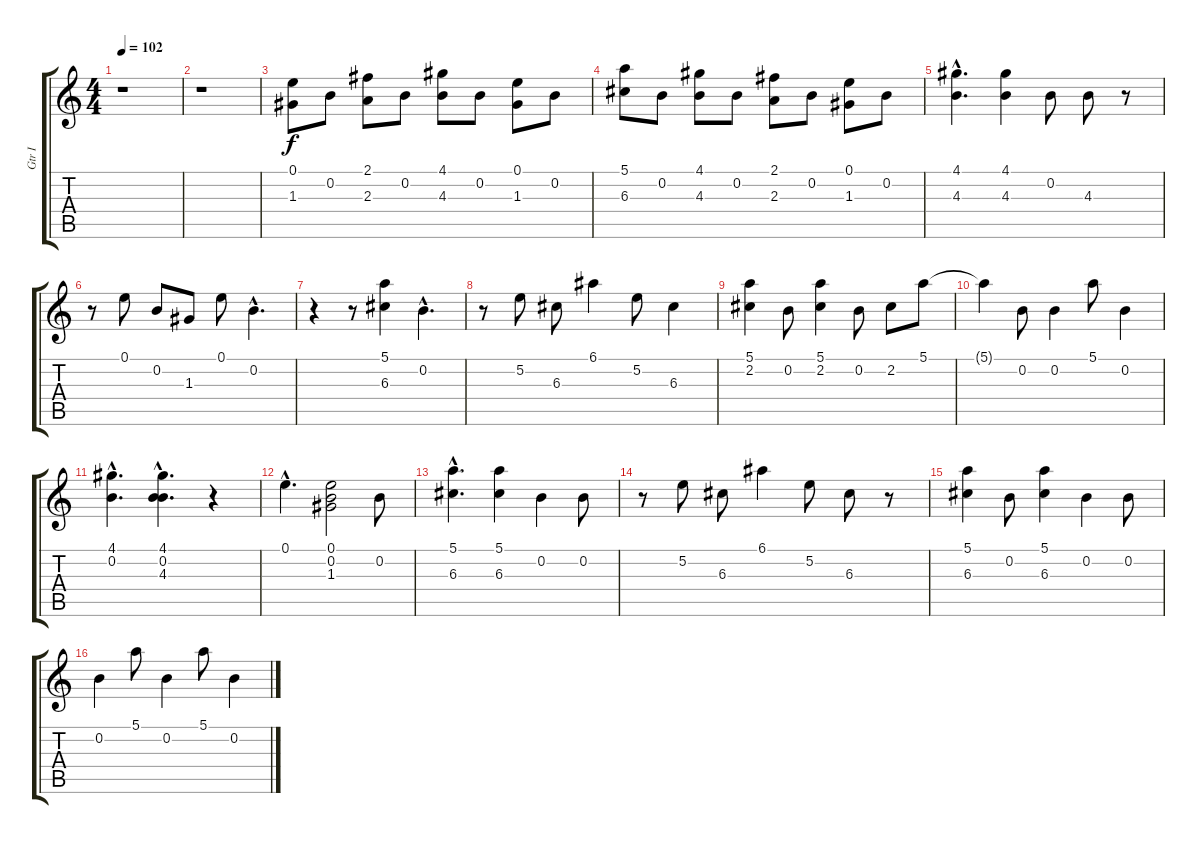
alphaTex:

\track ("Gtr I" "Gtr I") {instrument acousticguitarsteel}
\staff {score tabs}
\tuning (E4 B3 G3 D3 A2 E2) {hide}
\ts (4 4)
\tempo 102
\clef g2
\ks c
r.1{dy f instrument acousticguitarsteel} |
r.1 |
(0.1 1.3).8 0.2.8 (2.1 2.3).8 0.2.8 (4.1 4.3).8 0.2.8 (0.1 1.3).8 0.2.8 |
(5.1 6.3).8 0.2.8 (4.1 4.3).8 0.2.8 (2.1 2.3).8 0.2.8 (0.1 1.3).8 0.2.8 |
(4.1{hac} 4.3{hac}).4{d} (4.1 4.3).4 0.2.8 4.3.8 r.8 |
r.8 0.1.8 0.2.8 1.3.8 0.1.8 0.2{hac}.4{d} |
r.4 r.8 (5.1 6.3).4 0.2{hac}.4{d} |
r.8 5.2.8 6.3.8 6.1.4 5.2.8 6.3.4 |
(5.1 2.2).4 0.2.8 (5.1 2.2).4 0.2.8 2.2.8 5.1.8 |
5.1{t}.4 0.2.8 0.2.4 5.1.8 0.2.4 |
(4.1{hac} 0.2{hac}).4{d} (4.1{hac} 0.2{hac} 4.3{hac}).4{d} r.4 |
0.1{hac}.4{d} (0.1 0.2 1.3).2 0.2.8 |
(5.1{hac} 6.3{hac}).4{d} (5.1 6.3).4 0.2.4 0.2.8 |
r.8 5.2.8 6.3.8 6.1.4 5.2.8 6.3.8 r.8 |
(5.1 6.3).4 0.2.8 (5.1 6.3).4 0.2.4 0.2.8 |
0.2.4 5.1.8 0.2.4 5.1.8 0.2.4
